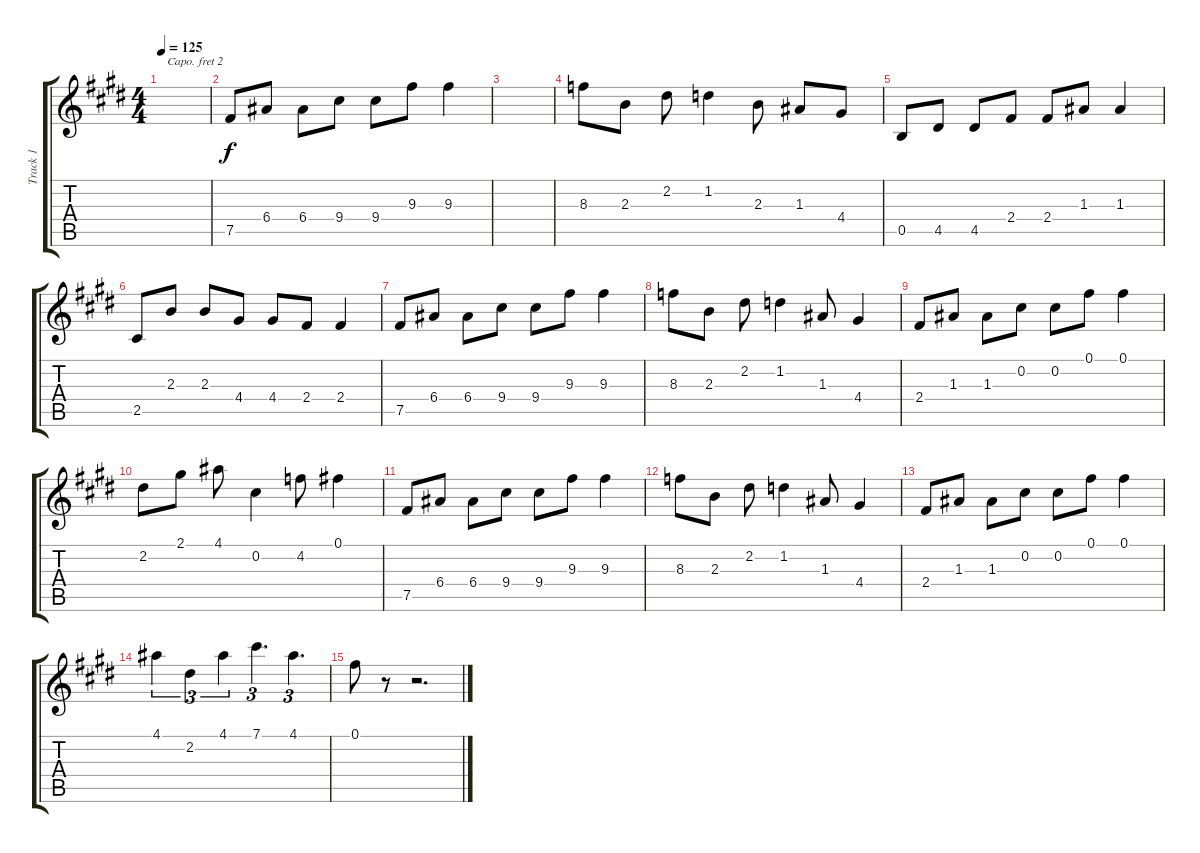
\track ("Track 1" "Track 1") {instrument distortionguitar}
\staff {score tabs}
\capo 2
\tuning (E4 B3 G3 D3 A2 E2) {hide}
\ts (4 4)
\tempo 125
\clef g2
\ks e
|
7.5.8 6.4.8 6.4.8 9.4.8 9.4.8 9.3.8 9.3.4 |
|
8.3.8 2.3.8 2.2.8 1.2.4 2.3.8 1.3.8 4.4.8 |
0.5.8 4.5.8 4.5.8 2.4.8 2.4.8 1.3.8 1.3.4 |
2.5.8 2.3.8 2.3.8 4.4.8 4.4.8 2.4.8 2.4.4 |
7.5.8 6.4.8 6.4.8 9.4.8 9.4.8 9.3.8 9.3.4 |
8.3.8 2.3.8 2.2.8 1.2.4 1.3.8 4.4.4 |
2.4.8 1.3.8 1.3.8 0.2.8 0.2.8 0.1.8 0.1.4 |
2.2.8 2.1.8 4.1.8 0.2.4 4.2.8 0.1.4 |
7.5.8 6.4.8 6.4.8 9.4.8 9.4.8 9.3.8 9.3.4 |
8.3.8 2.3.8 2.2.8 1.2.4 1.3.8 4.4.4 |
2.4.8 1.3.8 1.3.8 0.2.8 0.2.8 0.1.8 0.1.4 |
4.1.4{tu (3 2)} 2.2.4{tu (3 2)} 4.1.4{tu (3 2)} 7.1.4{d tu (3 2)} 4.1.4{d tu (3 2)} |
0.1.8 r.8 r.2{d}
